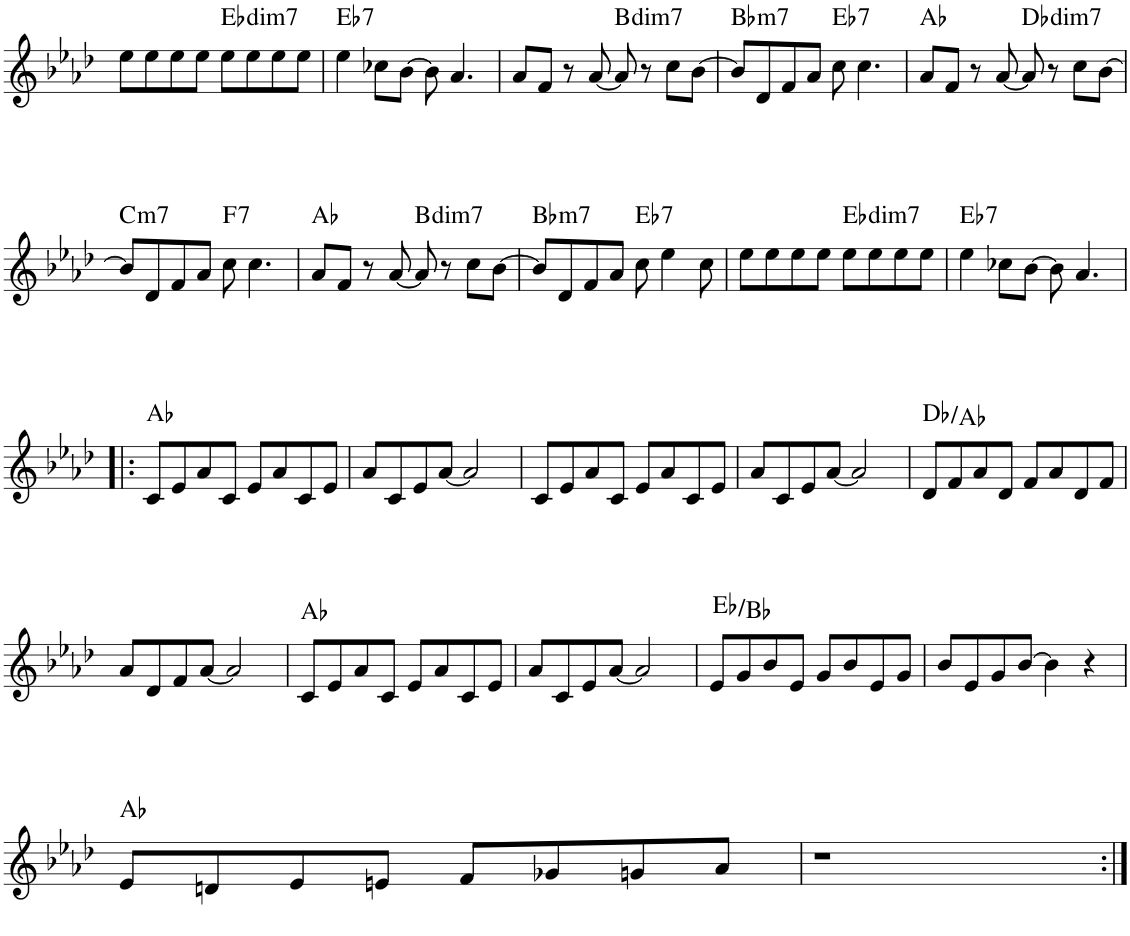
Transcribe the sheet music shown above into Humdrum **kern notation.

**kern	**harte
*part1	*part1
*staff1	*
*I"Piano	*
*I'Pno.	*
!!LO:PB:g=z
*clefG2	*
*k[b-e-a-d-]	*
*M4/4	*
=31	=31
8ee-\L	.
8ee-\	.
8ee-\	.
8ee-\J	.
!	!LO:H:kt=dim7
8ee-\L	Eb:dim7
8ee-\	.
8ee-\	.
8ee-\J	.
=32	=32
!	!LO:H:kt=7
4ee-\	Eb:7
8cc-X\L	.
[8b-\J	.
8b-\]	.
4.a-/	.
=33	=33
8a-/L	.
8f/J	.
8r	.
[8a-/	.
!	!LO:H:kt=dim7
8a-/]	B:dim7
8r	.
8cc\L	.
[8b-\J	.
=34	=34
!	!LO:H:kt=m7
8b-/L]	Bb:min7
8d-/	.
8f/	.
8a-/J	.
!	!LO:H:kt=7
8cc\	Eb:7
4.cc\	.
=35	=35
8a-/L	Ab:maj
8f/J	.
8r	.
[8a-/	.
!	!LO:H:kt=dim7
8a-/]	Db:dim7
8r	.
8cc\L	.
[8b-\J	.
!!LO:LB:g=z
=36	=36
!	!LO:H:kt=m7
8b-/L]	C:min7
8d-/	.
8f/	.
8a-/J	.
!	!LO:H:kt=7
8cc\	F:7
4.cc\	.
=37	=37
8a-/L	Ab:maj
8f/J	.
8r	.
[8a-/	.
!	!LO:H:kt=dim7
8a-/]	B:dim7
8r	.
8cc\L	.
[8b-\J	.
=38	=38
!	!LO:H:kt=m7
8b-/L]	Bb:min7
8d-/	.
8f/	.
8a-/J	.
!	!LO:H:kt=7
8cc\	Eb:7
4ee-\	.
8cc\	.
=39	=39
8ee-\L	.
8ee-\	.
8ee-\	.
8ee-\J	.
!	!LO:H:kt=dim7
8ee-\L	Eb:dim7
8ee-\	.
8ee-\	.
8ee-\J	.
=40	=40
!	!LO:H:kt=7
4ee-\	Eb:7
8cc-X\L	.
[8b-\J	.
8b-\]	.
4.a-/	.
!!LO:LB:g=z
=41!|:	=41!|:
8c/L	Ab:maj
8e-/	.
8a-/	.
8c/J	.
8e-/L	.
8a-/	.
8c/	.
8e-/J	.
=42	=42
8a-/L	.
8c/	.
8e-/	.
[8a-/J	.
2a-/]	.
=43	=43
8c/L	.
8e-/	.
8a-/	.
8c/J	.
8e-/L	.
8a-/	.
8c/	.
8e-/J	.
=44	=44
8a-/L	.
8c/	.
8e-/	.
[8a-/J	.
2a-/]	.
=45	=45
8d-/L	Db:maj/5
8f/	.
8a-/	.
8d-/J	.
8f/L	.
8a-/	.
8d-/	.
8f/J	.
!!LO:LB:g=z
=46	=46
8a-/L	.
8d-/	.
8f/	.
[8a-/J	.
2a-/]	.
=47	=47
8c/L	Ab:maj
8e-/	.
8a-/	.
8c/J	.
8e-/L	.
8a-/	.
8c/	.
8e-/J	.
=48	=48
8a-/L	.
8c/	.
8e-/	.
[8a-/J	.
2a-/]	.
=49	=49
8e-/L	Eb:maj/5
8g/	.
8b-/	.
8e-/J	.
8g/L	.
8b-/	.
8e-/	.
8g/J	.
=50	=50
8b-/L	.
8e-/	.
8g/	.
[8b-/J	.
4b-\]	.
4r	.
!!LO:LB:g=z
=51	=51
8e-/L	Ab:maj
8dn/	.
8e-/	.
8en/J	.
8f/L	.
8g-X/	.
8gn/	.
8a-/J	.
=52	=52
1r	.
=:|!	=:|!
*-	*-
